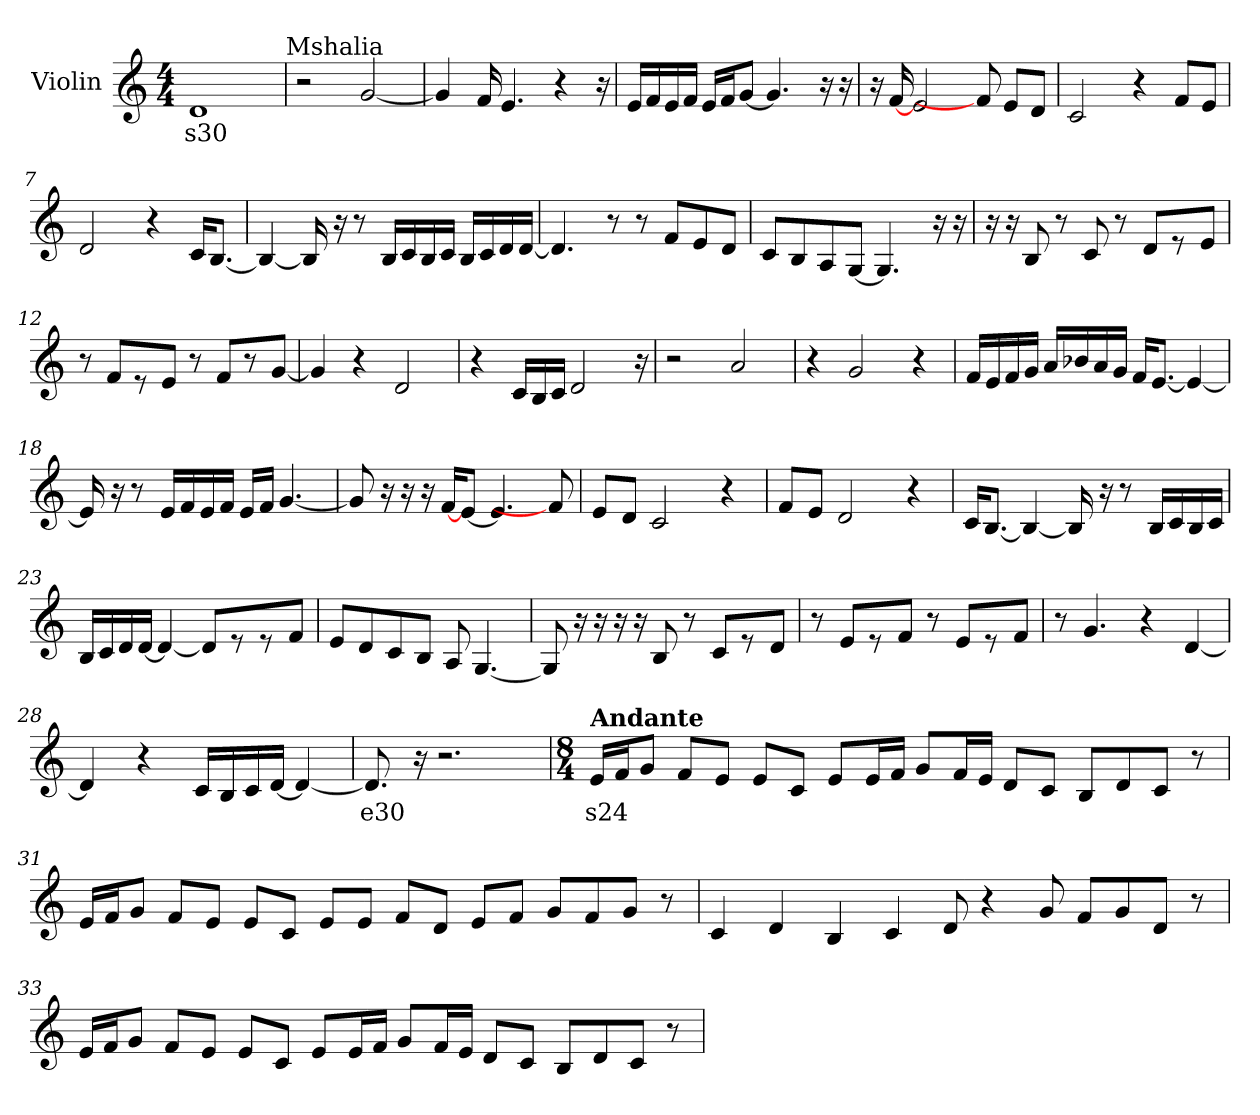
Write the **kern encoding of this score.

**kern	**text
*part1	*part1
*staff1	*staff1
*I"Violin	*
*clefG2	*
*k[]	*
*M4/4	*
*MM80	*
=1	=1
!	!LO:LY:b
1d	s30
!LO:TX:a:t=Mshalia	!
=2	=2
2r	.
[2g/	.
=3	=3
4g/]	.
16f/	.
4.e/	.
4r	.
16r	.
=4	=4
16e/LL	.
16f/	.
16e/	.
16f/JJ	.
16e/LL	.
16f/J	.
[8g/J	.
4.g/]	.
16r	.
16r	.
!!LO:LB:g=z
=5	=5
16r	.
[16f/	.
2e/	.
8f/]	.
8e/L	.
8d/J	.
=6	=6
2c/	.
4r	.
8f/L	.
8e/J	.
=7	=7
2d/	.
4r	.
16c/KL	.
[8.B/J	.
=8	=8
4B/_	.
16B/]	.
16r	.
8r	.
16B/LL	.
16c/	.
16B/	.
16c/JJ	.
16B/LL	.
16c/	.
16d/	.
[16d/JJ	.
!!LO:LB:g=z
=9	=9
4.d/]	.
8r	.
8r	.
8f/L	.
8e/	.
8d/J	.
=10	=10
8c/L	.
8B/	.
8A/	.
[8G/J	.
4.G/]	.
16r	.
16r	.
=11	=11
16r	.
16r	.
8B/	.
8r	.
8c/	.
8r	.
8d/L	.
8r	.
8e/J	.
=12	=12
8r	.
8f/L	.
8r	.
8e/J	.
8r	.
8f/L	.
8r	.
[8g/J	.
=13	=13
4g/]	.
4r	.
2d/	.
!!LO:LB:g=z
=14	=14
4r	.
16c/LL	.
16B/	.
16c/JJ	.
2d/	.
16r	.
=15	=15
2r	.
2a/	.
=16	=16
4r	.
2g/	.
4r	.
=17	=17
16f/LL	.
16e/	.
16f/	.
16g/JJ	.
16a/LL	.
16b-X/	.
16a/	.
16g/JJ	.
16f/KL	.
[8.e/J	.
4e/_	.
!!LO:LB:g=z
=18	=18
16e/]	.
16r	.
8r	.
16e/LL	.
16f/	.
16e/	.
16f/JJ	.
16e/LL	.
16f/JJ	.
[4.g/	.
=19	=19
8g/]	.
16r	.
16r	.
16r	.
[16f/KL	.
[8e/J	.
4.e/]	.
8f/]	.
=20	=20
8e/L	.
8d/J	.
2c/	.
4r	.
=21	=21
8f/L	.
8e/J	.
2d/	.
4r	.
!!LO:LB:g=z
=22	=22
16c/KL	.
[8.B/J	.
4B/_	.
16B/]	.
16r	.
8r	.
16B/LL	.
16c/	.
16B/	.
16c/JJ	.
=23	=23
16B/LL	.
16c/	.
16d/	.
[16d/JJ	.
4d/_	.
8d/L]	.
8r	.
8r	.
8f/J	.
=24	=24
8e/L	.
8d/	.
8c/	.
8B/J	.
8A/	.
[4.G/	.
!!LO:LB:g=z
=25	=25
8G/]	.
16r	.
16r	.
16r	.
16r	.
8B/	.
8r	.
8c/L	.
8r	.
8d/J	.
=26	=26
8r	.
8e/L	.
8r	.
8f/J	.
8r	.
8e/L	.
8r	.
8f/J	.
=27	=27
8r	.
4.g/	.
4r	.
[4d/	.
=28	=28
4d/]	.
4r	.
16c/LL	.
16B/	.
16c/	.
[16d/JJ	.
4d/_	.
!!LO:PB:g=z
=29	=29
!	!LO:LY:b
8.d/]	e30
16r	.
2.r	.
=30	=30
*M8/4	*
*MM80	*
!LO:TX:a:B:t=Andante	!
!	!LO:LY:b
16e/LL	s24
16f/J	.
8g/J	.
8f/L	.
8e/J	.
8e/L	.
8c/J	.
8e/L	.
16e/L	.
16f/JJ	.
8g/L	.
16f/L	.
16e/JJ	.
8d/L	.
8c/J	.
8B/L	.
8d/	.
8c/J	.
8r	.
!!LO:PB:g=z
=31	=31
16e/LL	.
16f/J	.
8g/J	.
8f/L	.
8e/J	.
8e/L	.
8c/J	.
8e/L	.
8e/J	.
8f/L	.
8d/J	.
8e/L	.
8f/J	.
8g/L	.
8f/	.
8g/J	.
8r	.
=32	=32
4c/	.
4d/	.
4B/	.
4c/	.
8d/	.
4r	.
8g/	.
8f/L	.
8g/	.
8d/J	.
8r	.
!!LO:LB:g=z
=33	=33
16e/LL	.
16f/J	.
8g/J	.
8f/L	.
8e/J	.
8e/L	.
8c/J	.
8e/L	.
16e/L	.
16f/JJ	.
8g/L	.
16f/L	.
16e/JJ	.
8d/L	.
8c/J	.
8B/L	.
8d/	.
8c/J	.
8r	.
=	=
*-	*-
